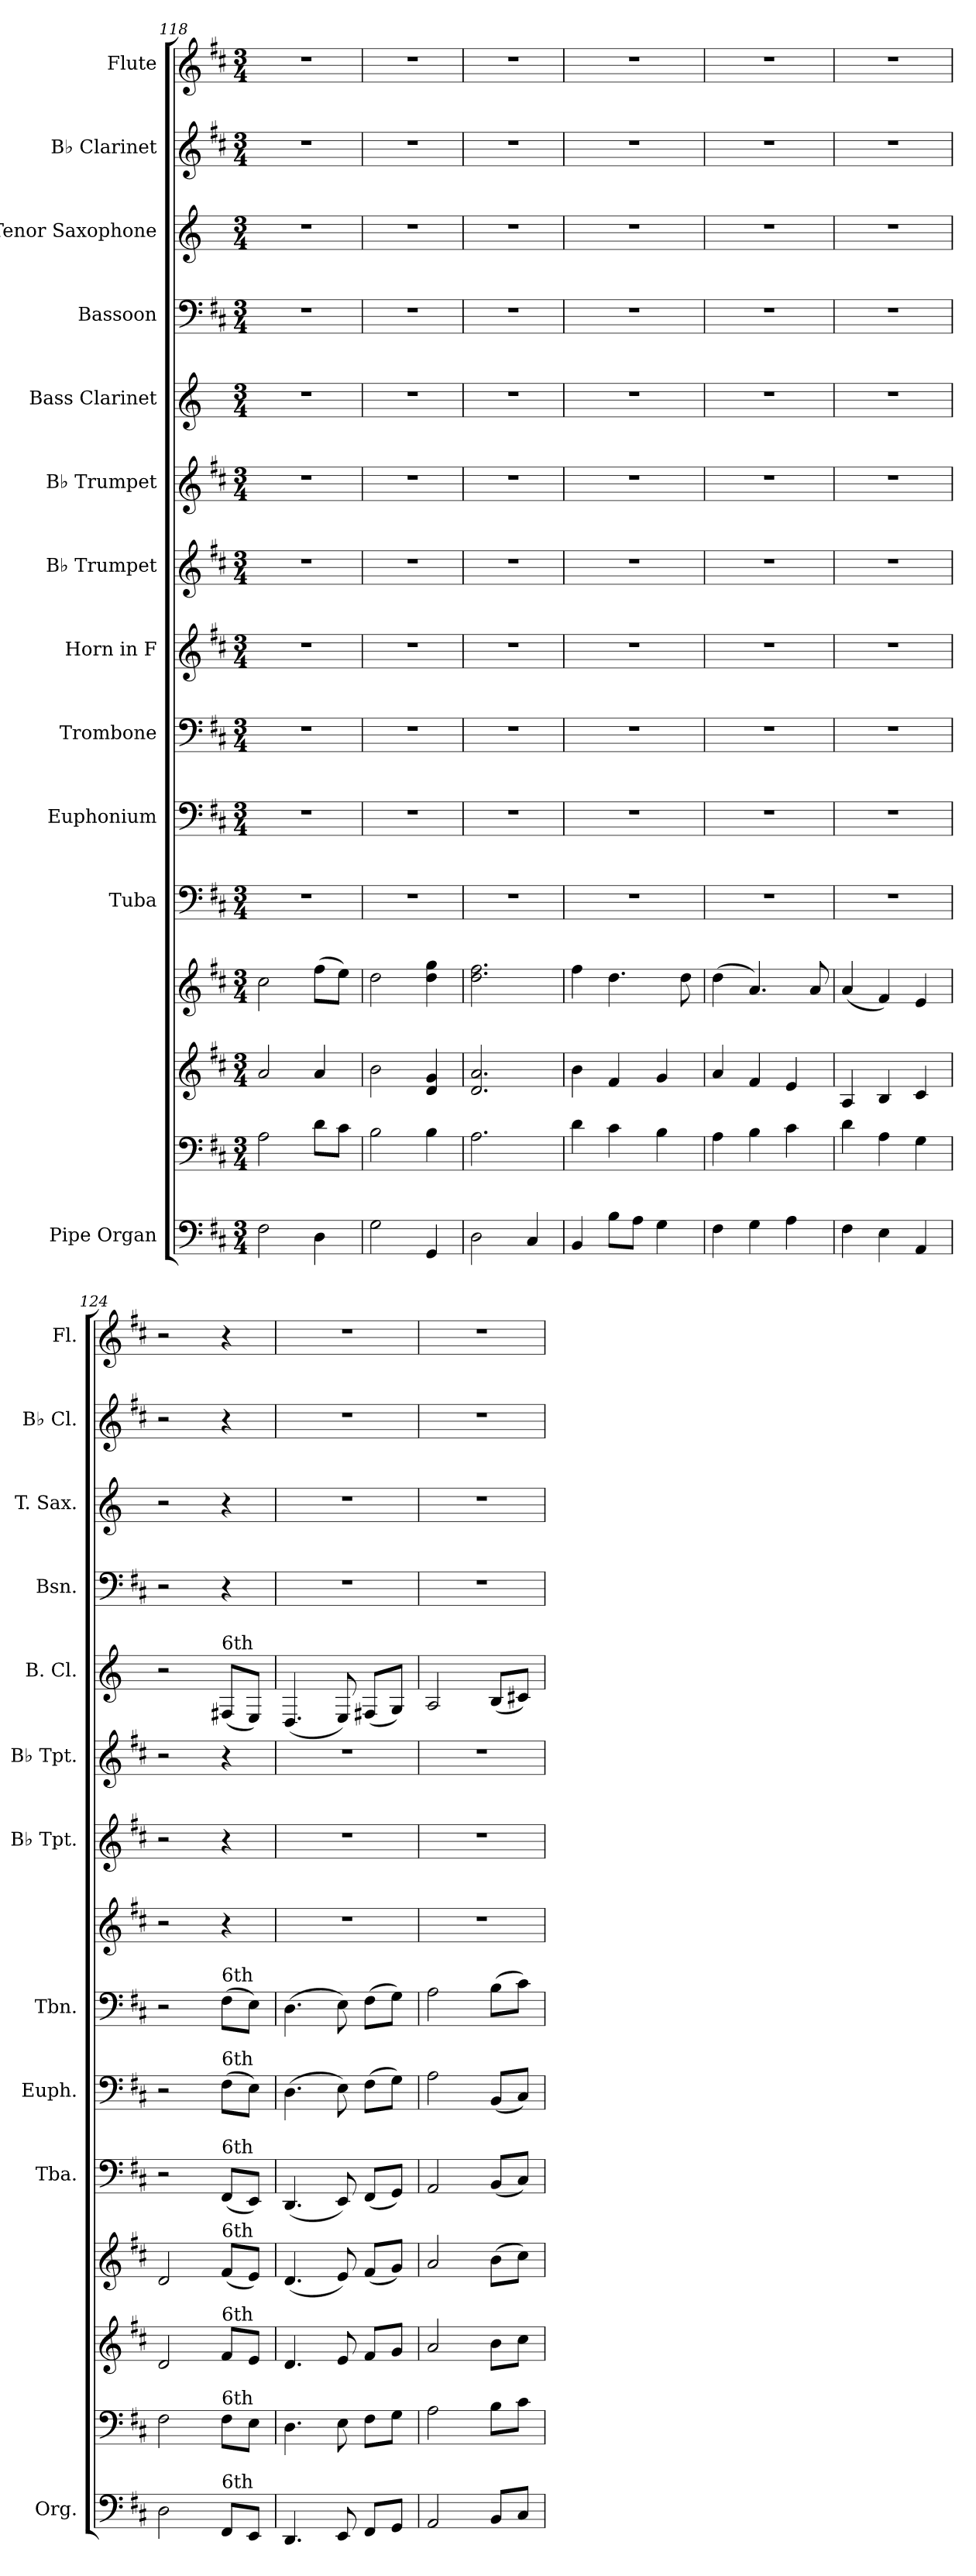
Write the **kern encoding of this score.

**kern	**kern	**kern	**kern	**kern	**kern	**kern	**kern	**kern	**kern	**kern	**kern	**kern	**kern	**kern
*part12	*part12	*part12	*part12	*part11	*part10	*part9	*part8	*part7	*part6	*part5	*part4	*part3	*part2	*part1
*staff15	*staff14	*staff13	*staff12	*staff11	*staff10	*staff9	*staff8	*staff7	*staff6	*staff5	*staff4	*staff3	*staff2	*staff1
*I"Pipe Organ	*	*	*	*I"Tuba	*I"Euphonium	*I"Trombone	*I"Horn in F	*I"B♭ Trumpet	*I"B♭ Trumpet	*I"Bass Clarinet	*I"Bassoon	*I"Tenor Saxophone	*I"B♭ Clarinet	*I"Flute
*I'Org.	*	*	*	*I'Tba.	*I'Euph.	*I'Tbn.	*	*I'B♭ Tpt.	*I'B♭ Tpt.	*I'B. Cl.	*I'Bsn.	*I'T. Sax.	*I'B♭ Cl.	*I'Fl.
*clefF4	*clefF4	*clefG2	*clefG2	*clefF4	*clefF4	*clefF4	*clefG2	*clefG2	*clefG2	*clefG2	*clefF4	*clefG2	*clefG2	*clefG2
*	*	*	*	*	*	*	*ITrd4c7	*ITrd1c2	*ITrd1c2	*ITrd8c14	*	*ITrd8c14	*ITrd1c2	*
*k[f#c#]	*k[f#c#]	*k[f#c#]	*k[f#c#]	*k[f#c#]	*k[f#c#]	*k[f#c#]	*k[f#]	*k[]	*k[]	*k[]	*k[f#c#]	*k[]	*k[]	*k[f#c#]
*M3/4	*M3/4	*M3/4	*M3/4	*M3/4	*M3/4	*M3/4	*M3/4	*M3/4	*M3/4	*M3/4	*M3/4	*M3/4	*M3/4	*M3/4
=118	=118	=118	=118	=118	=118	=118	=118	=118	=118	=118	=118	=118	=118	=118
2F#\	2A\	2a/	2cc#\	2.r	2.r	2.r	2.r	2.r	2.r	2.r	2.r	2.r	2.r	2.r
4D\	8d\L	4a/	(>8ff#\L	.	.	.	.	.	.	.	.	.	.	.
.	8c#\J	.	8ee\J)	.	.	.	.	.	.	.	.	.	.	.
=119	=119	=119	=119	=119	=119	=119	=119	=119	=119	=119	=119	=119	=119	=119
2G\	2B\	2b\	2dd\	2.r	2.r	2.r	2.r	2.r	2.r	2.r	2.r	2.r	2.r	2.r
4GG/	4B\	4d/ 4g/	4dd\ 4gg\	.	.	.	.	.	.	.	.	.	.	.
=120	=120	=120	=120	=120	=120	=120	=120	=120	=120	=120	=120	=120	=120	=120
2D\	2.A\	2.d/ 2.a/	2.dd\ 2.ff#\	2.r	2.r	2.r	2.r	2.r	2.r	2.r	2.r	2.r	2.r	2.r
4C#/	.	.	.	.	.	.	.	.	.	.	.	.	.	.
=121	=121	=121	=121	=121	=121	=121	=121	=121	=121	=121	=121	=121	=121	=121
4BB/	4d\	4b\	4ff#\	2.r	2.r	2.r	2.r	2.r	2.r	2.r	2.r	2.r	2.r	2.r
8B\L	4c#\	4f#/	4.dd\	.	.	.	.	.	.	.	.	.	.	.
8A\J	.	.	.	.	.	.	.	.	.	.	.	.	.	.
4G\	4B\	4g/	.	.	.	.	.	.	.	.	.	.	.	.
.	.	.	8dd\	.	.	.	.	.	.	.	.	.	.	.
=122	=122	=122	=122	=122	=122	=122	=122	=122	=122	=122	=122	=122	=122	=122
4F#\	4A\	4a/	(>4dd\	2.r	2.r	2.r	2.r	2.r	2.r	2.r	2.r	2.r	2.r	2.r
4G\	4B\	4f#/	4.a/)	.	.	.	.	.	.	.	.	.	.	.
4A\	4c#\	4e/	.	.	.	.	.	.	.	.	.	.	.	.
.	.	.	8a/	.	.	.	.	.	.	.	.	.	.	.
=123	=123	=123	=123	=123	=123	=123	=123	=123	=123	=123	=123	=123	=123	=123
4F#\	4d\	4A/	(<4a/	2.r	2.r	2.r	2.r	2.r	2.r	2.r	2.r	2.r	2.r	2.r
4E\	4A\	4B/	4f#/)	.	.	.	.	.	.	.	.	.	.	.
4AA/	4G\	4c#/	4e/	.	.	.	.	.	.	.	.	.	.	.
=124	=124	=124	=124	=124	=124	=124	=124	=124	=124	=124	=124	=124	=124	=124
2D\	2F#\	2d/	2d/	2r	2r	2r	2r	2r	2r	2r	2r	2r	2r	2r
!	!	!	!	!	!	!	!	!	!	!LO:TX:a:t=6th	!	!	!	!
!	!	!	!	!	!	!LO:TX:a:t=6th	!	!	!	!	!	!	!	!
!	!	!	!	!	!LO:TX:a:t=6th	!	!	!	!	!	!	!	!	!
!	!	!	!	!LO:TX:a:t=6th	!	!	!	!	!	!	!	!	!	!
!	!	!	!LO:TX:a:t=6th	!	!	!	!	!	!	!	!	!	!	!
!	!	!LO:TX:a:t=6th	!	!	!	!	!	!	!	!	!	!	!	!
!	!LO:TX:a:t=6th	!	!	!	!	!	!	!	!	!	!	!	!	!
!LO:TX:a:t=6th	!	!	!	!	!	!	!	!	!	!	!	!	!	!
8FF#/L	8F#\L	8f#/L	(<8f#/L	(<8FF#/L	(>8F#\L	(>8F#\L	4r	4r	4r	(<8FF#X/L	4r	4r	4r	4r
8EE/J	8E\J	8e/J	8e/J)	8EE/J)	8E\J)	8E\J)	.	.	.	8EE/J)	.	.	.	.
=125	=125	=125	=125	=125	=125	=125	=125	=125	=125	=125	=125	=125	=125	=125
4.DD/	4.D\	4.d/	(<4.d/	(<4.DD/	(>4.D\	(>4.D\	2.r	2.r	2.r	(<4.DD/	2.r	2.r	2.r	2.r
8EE/	8E\	8e/	8e/)	8EE/)	8E\)	8E\)	.	.	.	8EE/)	.	.	.	.
8FF#/L	8F#\L	8f#/L	(<8f#/L	(<8FF#/L	(>8F#\L	(>8F#\L	.	.	.	(<8FF#X/L	.	.	.	.
8GG/J	8G\J	8g/J	8g/J)	8GG/J)	8G\J)	8G\J)	.	.	.	8GG/J)	.	.	.	.
=126	=126	=126	=126	=126	=126	=126	=126	=126	=126	=126	=126	=126	=126	=126
2AA/	2A\	2a/	2a/	2AA/	2A\	2A\	2.r	2.r	2.r	2AA/	2.r	2.r	2.r	2.r
8BB/L	8B\L	8b\L	(>8b\L	(<8BB/L	(<8BB/L	(>8B\L	.	.	.	(<8BB/L	.	.	.	.
8C#/J	8c#\J	8cc#\J	8cc#\J)	8C#/J)	8C#/J)	8c#\J)	.	.	.	8C#X/J)	.	.	.	.
=	=	=	=	=	=	=	=	=	=	=	=	=	=	=
*-	*-	*-	*-	*-	*-	*-	*-	*-	*-	*-	*-	*-	*-	*-
